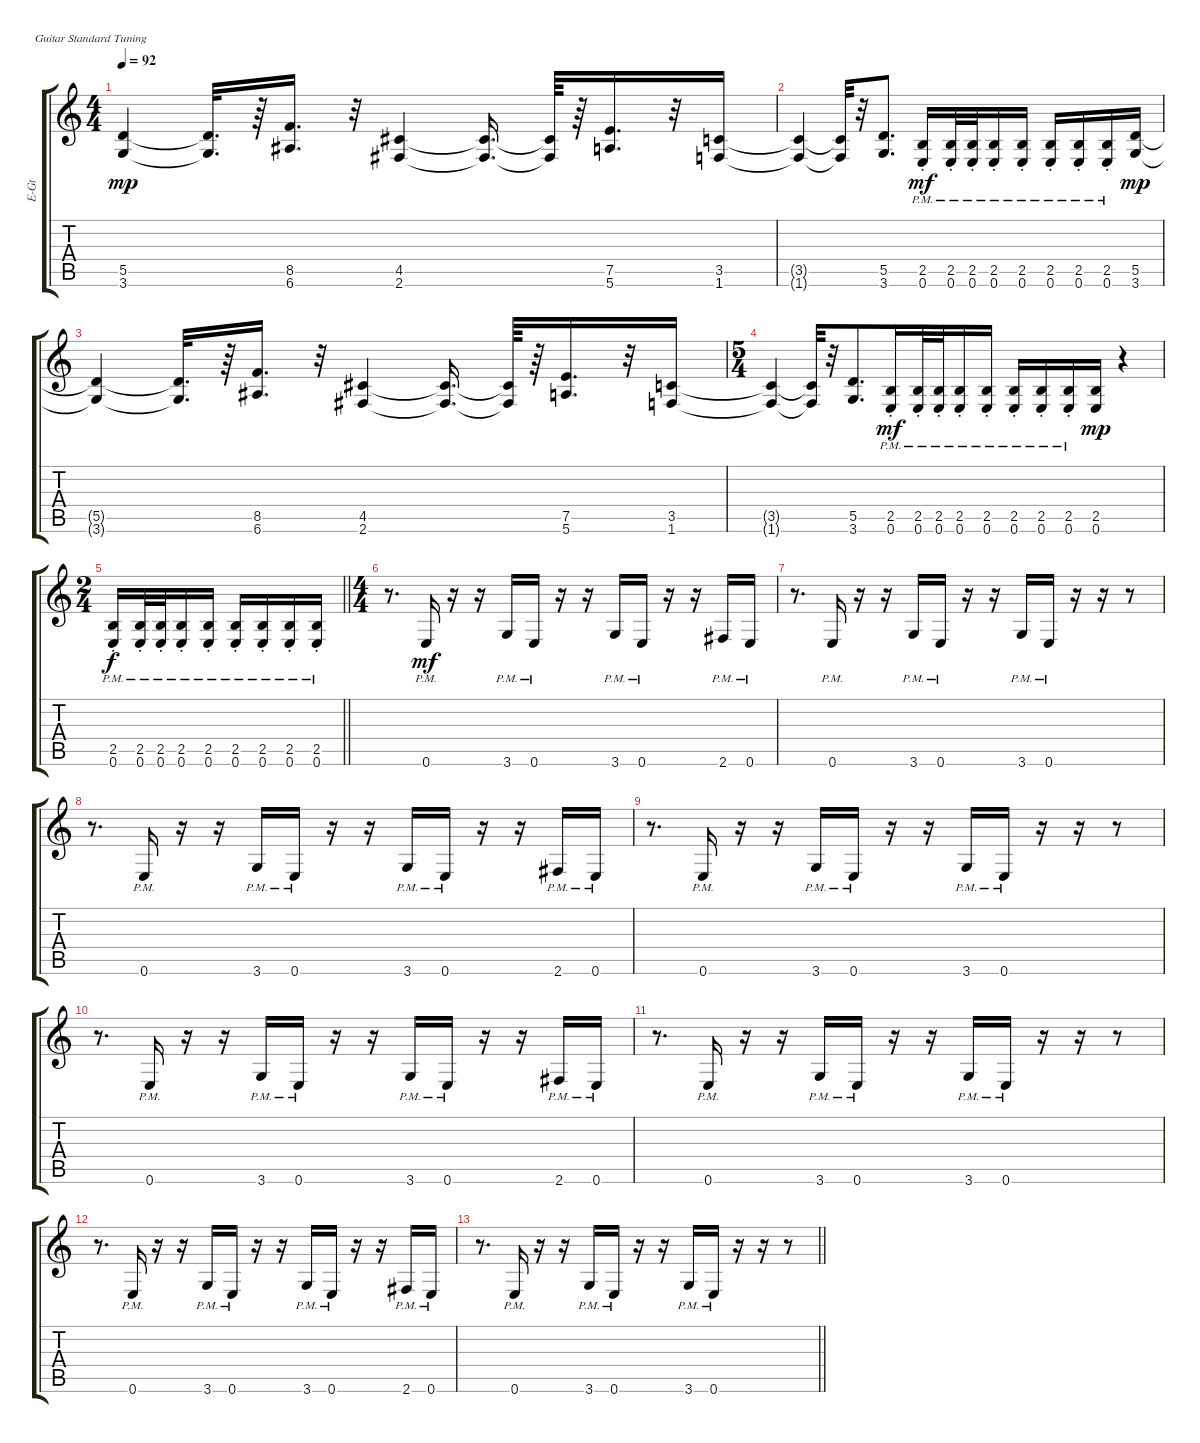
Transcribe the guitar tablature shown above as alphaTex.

\track ("Rhythm doubling" "E-Gt") {instrument distortionguitar}
\staff {score tabs}
\tuning (E4 B3 G3 D3 A2 E2)
\ts (4 4)
\tempo 92
\clef g2
\ks c
(5.5{t} 3.6{t}).4{dy mp} (5.5{t} 3.6{t}).32{d} r.64 (8.5 6.6).16{d} r.32 (4.5 2.6).4 (4.5{t} 2.6{t}).16{d} (4.5{t} 2.6{t}).64 r.64 (7.5 5.6).16{d} r.32 (3.5 1.6).16 |
(3.5{t} 1.6{t}).4 (3.5{t} 1.6{t}).32 r.32 (5.5 3.6).8{d} (2.5{pm st} 0.6{pm}).16{dy mf} (2.5{pm st} 0.6{pm}).32 (2.5{pm st} 0.6{pm}).32 (2.5{pm st} 0.6{pm}).16 (2.5{pm st} 0.6{pm}).16 (2.5{pm st} 0.6{pm}).16 (2.5{pm st} 0.6{pm}).16 (2.5{pm st} 0.6{pm}).16 (5.5 3.6).16{dy mp} |
(5.5{t} 3.6{t}).4 (5.5{t} 3.6{t}).32{d} r.64 (8.5 6.6).16{d} r.32 (4.5 2.6).4 (4.5{t} 2.6{t}).16{d} (4.5{t} 2.6{t}).64 r.64 (7.5 5.6).16{d} r.32 (3.5 1.6).16 |
\ts (5 4)
\beaming (8 6 4)
(3.5{t} 1.6{t}).4 (3.5{t} 1.6{t}).32 r.32 (5.5 3.6).8{d} (2.5{pm st} 0.6{pm}).16{dy mf} (2.5{pm st} 0.6{pm}).32 (2.5{pm st} 0.6{pm}).32 (2.5{pm st} 0.6{pm}).16 (2.5{pm st} 0.6{pm}).16 (2.5{pm st} 0.6{pm}).16 (2.5{pm st} 0.6{pm}).16 (2.5{pm st} 0.6{pm}).16 (2.5 0.6).16{dy mp} r.4 |
\ts (2 4)
\beaming (8 2 2)
\barLineRight lightlight
(2.5{pm st} 0.6{pm}).16{dy f} (2.5{pm st} 0.6{pm}).32 (2.5{pm st} 0.6{pm}).32 (2.5{pm st} 0.6{pm}).16 (2.5{pm st} 0.6{pm}).16 (2.5{pm st} 0.6{pm}).16 (2.5{pm st} 0.6{pm}).16 (2.5{pm st} 0.6{pm}).16 (2.5{pm st} 0.6{pm}).16 |
\ts (4 4)
\beaming (8 2 2 2 2)
r.8{d} 0.6{pm}.16{dy mf} r.16 r.16 3.6{pm}.16 0.6{pm}.16 r.16 r.16 3.6{pm}.16 0.6{pm}.16 r.16 r.16 2.6{pm}.16 0.6{pm}.16 |
r.8{d} 0.6{pm}.16 r.16 r.16 3.6{pm}.16 0.6{pm}.16 r.16 r.16 3.6{pm}.16 0.6{pm}.16 r.16 r.16 r.8 |
r.8{d} 0.6{pm}.16 r.16 r.16 3.6{pm}.16 0.6{pm}.16 r.16 r.16 3.6{pm}.16 0.6{pm}.16 r.16 r.16 2.6{pm}.16 0.6{pm}.16 |
r.8{d} 0.6{pm}.16 r.16 r.16 3.6{pm}.16 0.6{pm}.16 r.16 r.16 3.6{pm}.16 0.6{pm}.16 r.16 r.16 r.8 |
r.8{d} 0.6{pm}.16 r.16 r.16 3.6{pm}.16 0.6{pm}.16 r.16 r.16 3.6{pm}.16 0.6{pm}.16 r.16 r.16 2.6{pm}.16 0.6{pm}.16 |
r.8{d} 0.6{pm}.16 r.16 r.16 3.6{pm}.16 0.6{pm}.16 r.16 r.16 3.6{pm}.16 0.6{pm}.16 r.16 r.16 r.8 |
r.8{d} 0.6{pm}.16 r.16 r.16 3.6{pm}.16 0.6{pm}.16 r.16 r.16 3.6{pm}.16 0.6{pm}.16 r.16 r.16 2.6{pm}.16 0.6{pm}.16 |
\barLineRight lightlight
r.8{d} 0.6{pm}.16 r.16 r.16 3.6{pm}.16 0.6{pm}.16 r.16 r.16 3.6{pm}.16 0.6{pm}.16 r.16 r.16 r.8
